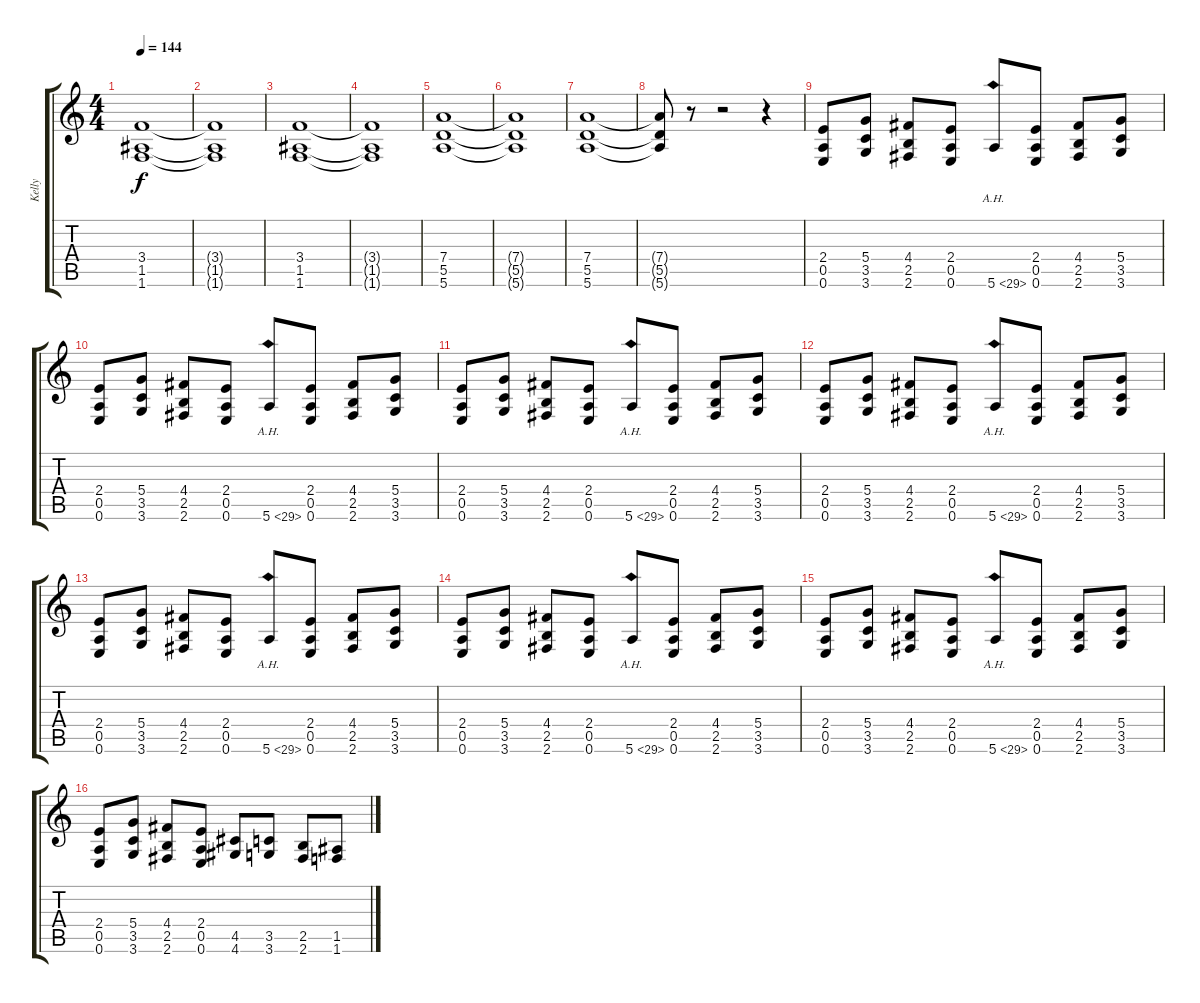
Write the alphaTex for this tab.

\track ("Kelly" "Kelly") {instrument overdrivenguitar}
\staff {score tabs}
\tuning (E4 B3 G3 D3 A2 E2) {hide}
\ts (4 4)
\tempo 144
\clef g2
\ks c
(3.4 1.5 1.6).1{dy f} |
(3.4{t} 1.5{t} 1.6{t}).1 |
(3.4 1.5 1.6).1 |
(3.4{t} 1.5{t} 1.6{t}).1 |
(7.4 5.5 5.6).1 |
(7.4{t} 5.5{t} 5.6{t}).1 |
(7.4 5.5 5.6).1 |
(7.4{t} 5.5{t} 5.6{t}).8 r.8 r.2 r.4 |
(2.4 0.5 0.6).8 (5.4 3.5 3.6).8 (4.4 2.5 2.6).8 (2.4 0.5 0.6).8 5.6{ah 24}.8 (2.4 0.5 0.6).8 (4.4 2.5 2.6).8 (5.4 3.5 3.6).8 |
(2.4 0.5 0.6).8 (5.4 3.5 3.6).8 (4.4 2.5 2.6).8 (2.4 0.5 0.6).8 5.6{ah 24}.8 (2.4 0.5 0.6).8 (4.4 2.5 2.6).8 (5.4 3.5 3.6).8 |
(2.4 0.5 0.6).8 (5.4 3.5 3.6).8 (4.4 2.5 2.6).8 (2.4 0.5 0.6).8 5.6{ah 24}.8 (2.4 0.5 0.6).8 (4.4 2.5 2.6).8 (5.4 3.5 3.6).8 |
(2.4 0.5 0.6).8 (5.4 3.5 3.6).8 (4.4 2.5 2.6).8 (2.4 0.5 0.6).8 5.6{ah 24}.8 (2.4 0.5 0.6).8 (4.4 2.5 2.6).8 (5.4 3.5 3.6).8 |
(2.4 0.5 0.6).8 (5.4 3.5 3.6).8 (4.4 2.5 2.6).8 (2.4 0.5 0.6).8 5.6{ah 24}.8 (2.4 0.5 0.6).8 (4.4 2.5 2.6).8 (5.4 3.5 3.6).8 |
(2.4 0.5 0.6).8 (5.4 3.5 3.6).8 (4.4 2.5 2.6).8 (2.4 0.5 0.6).8 5.6{ah 24}.8 (2.4 0.5 0.6).8 (4.4 2.5 2.6).8 (5.4 3.5 3.6).8 |
(2.4 0.5 0.6).8 (5.4 3.5 3.6).8 (4.4 2.5 2.6).8 (2.4 0.5 0.6).8 5.6{ah 24}.8 (2.4 0.5 0.6).8 (4.4 2.5 2.6).8 (5.4 3.5 3.6).8 |
(2.4 0.5 0.6).8 (5.4 3.5 3.6).8 (4.4 2.5 2.6).8 (2.4 0.5 0.6).8 (4.5 4.6).8 (3.5 3.6).8 (2.5 2.6).8 (1.5 1.6).8
